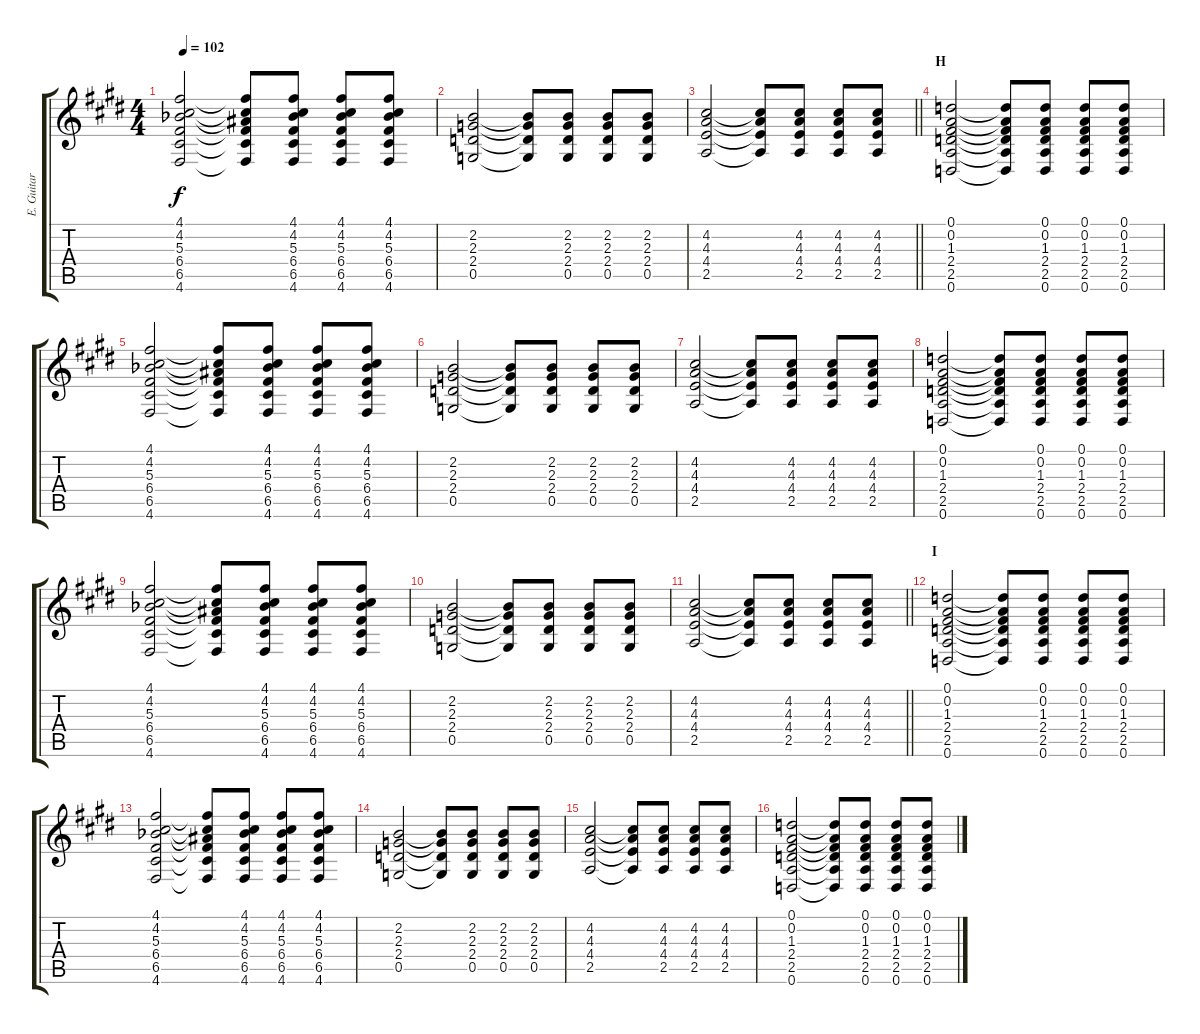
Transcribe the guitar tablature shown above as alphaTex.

\track ("E. Guitar II" "E. Guitar ") {instrument overdrivenguitar}
\staff {score tabs}
\tuning (D4 A3 F3 C3 G2 D2) {hide}
\ts (4 4)
\tempo 102
\clef g2
\ks e
(4.1 4.2 5.3{acc b} 6.4 6.5 4.6).2{dy f} (4.1{t} 4.2{t} 5.3{t} 6.4{t} 6.5{t} 4.6{t}).8 (4.1 4.2 5.3{acc b} 6.4 6.5 4.6).8 (4.1 4.2 5.3{acc b} 6.4 6.5 4.6).8 (4.1 4.2 5.3{acc b} 6.4 6.5 4.6).8 |
(2.2 2.3 2.4 0.5).2 (2.2{t} 2.3{t} 2.4{t} 0.5{t}).8 (2.2 2.3 2.4 0.5).8 (2.2 2.3 2.4 0.5).8 (2.2 2.3 2.4 0.5).8 |
\barLineRight lightlight
(4.2 4.3 4.4 2.5).2 (4.2{t} 4.3{t} 4.4{t} 2.5{t}).8 (4.2 4.3 4.4 2.5).8 (4.2 4.3 4.4 2.5).8 (4.2 4.3 4.4 2.5).8 |
\section ("" "H")
(0.1 0.2 1.3 2.4 2.5 0.6).2 (0.1{t} 0.2{t} 1.3{t} 2.4{t} 2.5{t} 0.6{t}).8 (0.1 0.2 1.3 2.4 2.5 0.6).8 (0.1 0.2 1.3 2.4 2.5 0.6).8 (0.1 0.2 1.3 2.4 2.5 0.6).8 |
(4.1 4.2 5.3{acc b} 6.4 6.5 4.6).2 (4.1{t} 4.2{t} 5.3{t} 6.4{t} 6.5{t} 4.6{t}).8 (4.1 4.2 5.3{acc b} 6.4 6.5 4.6).8 (4.1 4.2 5.3{acc b} 6.4 6.5 4.6).8 (4.1 4.2 5.3{acc b} 6.4 6.5 4.6).8 |
(2.2 2.3 2.4 0.5).2 (2.2{t} 2.3{t} 2.4{t} 0.5{t}).8 (2.2 2.3 2.4 0.5).8 (2.2 2.3 2.4 0.5).8 (2.2 2.3 2.4 0.5).8 |
(4.2 4.3 4.4 2.5).2 (4.2{t} 4.3{t} 4.4{t} 2.5{t}).8 (4.2 4.3 4.4 2.5).8 (4.2 4.3 4.4 2.5).8 (4.2 4.3 4.4 2.5).8 |
(0.1 0.2 1.3 2.4 2.5 0.6).2 (0.1{t} 0.2{t} 1.3{t} 2.4{t} 2.5{t} 0.6{t}).8 (0.1 0.2 1.3 2.4 2.5 0.6).8 (0.1 0.2 1.3 2.4 2.5 0.6).8 (0.1 0.2 1.3 2.4 2.5 0.6).8 |
(4.1 4.2 5.3{acc b} 6.4 6.5 4.6).2 (4.1{t} 4.2{t} 5.3{t} 6.4{t} 6.5{t} 4.6{t}).8 (4.1 4.2 5.3{acc b} 6.4 6.5 4.6).8 (4.1 4.2 5.3{acc b} 6.4 6.5 4.6).8 (4.1 4.2 5.3{acc b} 6.4 6.5 4.6).8 |
(2.2 2.3 2.4 0.5).2 (2.2{t} 2.3{t} 2.4{t} 0.5{t}).8 (2.2 2.3 2.4 0.5).8 (2.2 2.3 2.4 0.5).8 (2.2 2.3 2.4 0.5).8 |
\barLineRight lightlight
(4.2 4.3 4.4 2.5).2 (4.2{t} 4.3{t} 4.4{t} 2.5{t}).8 (4.2 4.3 4.4 2.5).8 (4.2 4.3 4.4 2.5).8 (4.2 4.3 4.4 2.5).8 |
\section ("" "I")
(0.1 0.2 1.3 2.4 2.5 0.6).2 (0.1{t} 0.2{t} 1.3{t} 2.4{t} 2.5{t} 0.6{t}).8 (0.1 0.2 1.3 2.4 2.5 0.6).8 (0.1 0.2 1.3 2.4 2.5 0.6).8 (0.1 0.2 1.3 2.4 2.5 0.6).8 |
(4.1 4.2 5.3{acc b} 6.4 6.5 4.6).2 (4.1{t} 4.2{t} 5.3{t} 6.4{t} 6.5{t} 4.6{t}).8 (4.1 4.2 5.3{acc b} 6.4 6.5 4.6).8 (4.1 4.2 5.3{acc b} 6.4 6.5 4.6).8 (4.1 4.2 5.3{acc b} 6.4 6.5 4.6).8 |
(2.2 2.3 2.4 0.5).2 (2.2{t} 2.3{t} 2.4{t} 0.5{t}).8 (2.2 2.3 2.4 0.5).8 (2.2 2.3 2.4 0.5).8 (2.2 2.3 2.4 0.5).8 |
(4.2 4.3 4.4 2.5).2 (4.2{t} 4.3{t} 4.4{t} 2.5{t}).8 (4.2 4.3 4.4 2.5).8 (4.2 4.3 4.4 2.5).8 (4.2 4.3 4.4 2.5).8 |
(0.1 0.2 1.3 2.4 2.5 0.6).2 (0.1{t} 0.2{t} 1.3{t} 2.4{t} 2.5{t} 0.6{t}).8 (0.1 0.2 1.3 2.4 2.5 0.6).8 (0.1 0.2 1.3 2.4 2.5 0.6).8 (0.1 0.2 1.3 2.4 2.5 0.6).8
